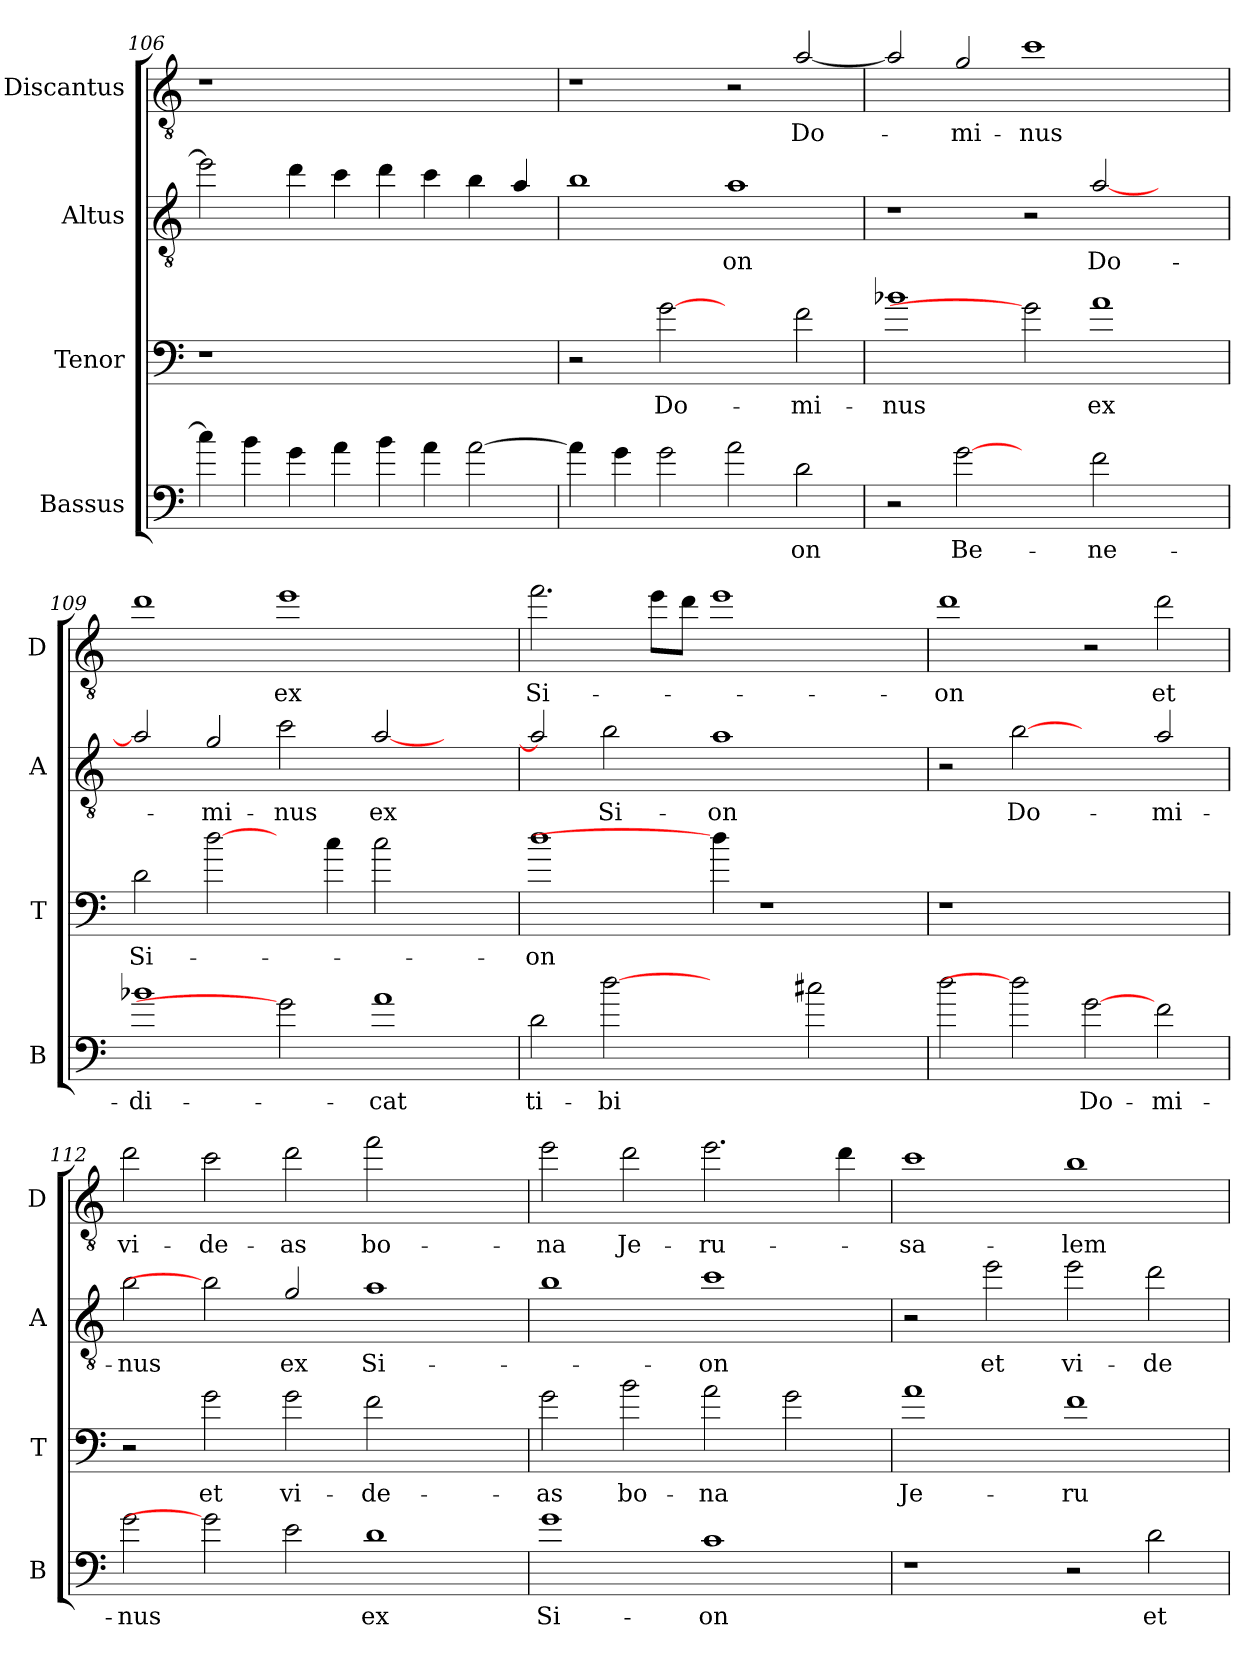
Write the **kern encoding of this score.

**kern	**text	**kern	**text	**kern	**text	**kern	**text
*part4	*part4	*part3	*part3	*part2	*part2	*part1	*part1
*staff4	*staff4	*staff3	*staff3	*staff2	*staff2	*staff1	*staff1
*I"Bassus	*	*I"Tenor	*	*I"Altus	*	*I"Discantus	*
*I'B	*	*I'T	*	*I'A	*	*I'D	*
*clefF4	*	*clefF4	*	*clefGv2	*	*clefGv2	*
*ITrd7c12	*	*ITrd7c12	*	*ITrd7c12	*	*ITrd7c12	*
*k[]	*	*k[]	*	*k[]	*	*k[]	*
*C:	*	*C:	*	*C:	*	*C:	*
=106	=106	=106	=106	=106	=106	=106	=106
4c\]	.	1r	.	2e\]	.	1r	.
4B\	.	.	.	.	.	.	.
4G\	.	.	.	4d\	.	.	.
4A\	.	.	.	4c\	.	.	.
4B\	.	1ryy	.	4d\	.	1ryy	.
4A\	.	.	.	4c\	.	.	.
[2A\	.	.	.	4B\	.	.	.
.	.	.	.	4A/	.	.	.
=107	=107	=107	=107	=107	=107	=107	=107
4A\]	.	2r	.	1B	.	1r	.
4G\	.	.	.	.	.	.	.
!	!	!	!LO:LY:b	!	!	!	!
2G\	.	[2G	Do-	.	.	.	.
!	!	!	!	!	!LO:LY:b	!	!
2A\	.	2ryy	.	1A	-on	2r	.
!	!LO:LY:b	!	!LO:LY:b	!	!	!	!LO:LY:b
2D\	-on	2F\	-mi-	.	.	[2A/	Do-
!!LO:LB:g=z
=108	=108	=108	=108	=108	=108	=108	=108
!	!	!	!LO:LY:b	!	!	!	!
2r	.	1B-X	-nus	1r	.	2A/]	.
!	!LO:LY:b	!	!	!	!	!	!LO:LY:b
[2G	Be-	.	.	.	.	2G/	-mi-
!	!	!	!	!	!	!	!LO:LY:b
2ryy	.	2G]	.	2r	.	1c	-nus
!	!LO:LY:b	!	!LO:LY:b	!	!LO:LY:b	!	!
2F\	-ne-	1A	ex	[2A/	Do-	.	.
2ryy	.	.	.	2ryy	.	2ryy	.
=109	=109	=109	=109	=109	=109	=109	=109
!	!LO:LY:b	!	!LO:LY:b	!	!	!	!
1B-X	-di-	2D\	Si-	2A/]	.	1d	.
!	!	!	!	!	!LO:LY:b	!	!
.	.	[2d\	.	2G/	-mi-	.	.
!	!	!	!	!	!LO:LY:b	!	!LO:LY:b
2G]	.	4ryy	.	2c\	-nus	1e	ex
.	.	4c\	.	.	.	.	.
!	!LO:LY:b	!	!	!	!LO:LY:b	!	!
1A	-cat	2c\	.	[2A/	ex	.	.
.	.	2ryy	.	2ryy	.	2ryy	.
=110	=110	=110	=110	=110	=110	=110	=110
!	!LO:LY:b	!	!LO:LY:b	!	!	!	!LO:LY:b
2D\	ti-	1d	-on	2A/]	.	2.f\	Si-
!	!LO:LY:b	!	!	!	!LO:LY:b	!	!
[2d	-bi	.	.	2B\	Si-	.	.
.	.	.	.	.	.	8e\L	.
.	.	.	.	.	.	8d\J	.
!	!	!	!	!	!LO:LY:b	!	!
2ryy	.	4d\]	.	1A	-on	1e	.
.	.	1r	.	.	.	.	.
2c#X\	.	.	.	.	.	.	.
4ryy	.	.	.	4ryy	.	4ryy	.
=111	=111	=111	=111	=111	=111	=111	=111
!	!	!	!	!	!	!	!LO:LY:b
2d\	.	1r	.	2r	.	1d	-on
!	!	!	!	!	!LO:LY:b	!	!
2d]	.	.	.	[2B	Do-	.	.
!	!LO:LY:b	!	!	!	!	!	!
[2G	Do-	1ryy	.	2ryy	.	2r	.
!	!LO:LY:b	!	!	!	!LO:LY:b	!	!LO:LY:b
2F\	-mi-	.	.	2A/	-mi-	2d\	et
=112	=112	=112	=112	=112	=112	=112	=112
!	!LO:LY:b	!	!	!	!LO:LY:b	!	!LO:LY:b
2G\	-nus	2r	.	2B\	-nus	2d\	vi-
!	!	!	!LO:LY:b	!	!	!	!LO:LY:b
2G]	.	2G\	et	2B]	.	2c\	-de-
!	!	!	!LO:LY:b	!	!LO:LY:b	!	!LO:LY:b
2E\	.	2G\	vi-	2G/	ex	2d\	-as
!	!LO:LY:b	!	!LO:LY:b	!	!LO:LY:b	!	!LO:LY:b
1D	ex	2F\	-de-	1A	Si-	2f\	bo-
.	.	2ryy	.	.	.	2ryy	.
!!LO:PB:g=z
=113	=113	=113	=113	=113	=113	=113	=113
!	!LO:LY:b	!	!LO:LY:b	!	!	!	!LO:LY:b
1G	Si-	2G\	-as	1B	.	2e\	-na
!	!	!	!LO:LY:b	!	!	!	!LO:LY:b
.	.	2B\	bo-	.	.	2d\	Je-
!	!LO:LY:b	!	!LO:LY:b	!	!LO:LY:b	!	!LO:LY:b
1C	-on	2A\	-na	1c	-on	2.e\	-ru-
.	.	2G\	.	.	.	.	.
.	.	.	.	.	.	4d\	.
=114	=114	=114	=114	=114	=114	=114	=114
!	!	!	!LO:LY:b	!	!	!	!LO:LY:b
1r	.	1A	Je-	2r	.	1c	-sa-
!	!	!	!	!	!LO:LY:b	!	!
.	.	.	.	2e\	et	.	.
!	!	!	!LO:LY:b	!	!LO:LY:b	!	!LO:LY:b
2r	.	1F	-ru-	2e\	vi-	1B	-lem
!	!LO:LY:b	!	!	!	!LO:LY:b	!	!
2D\	et	.	.	2d\	-de-	.	.
=	=	=	=	=	=	=	=
*-	*-	*-	*-	*-	*-	*-	*-
